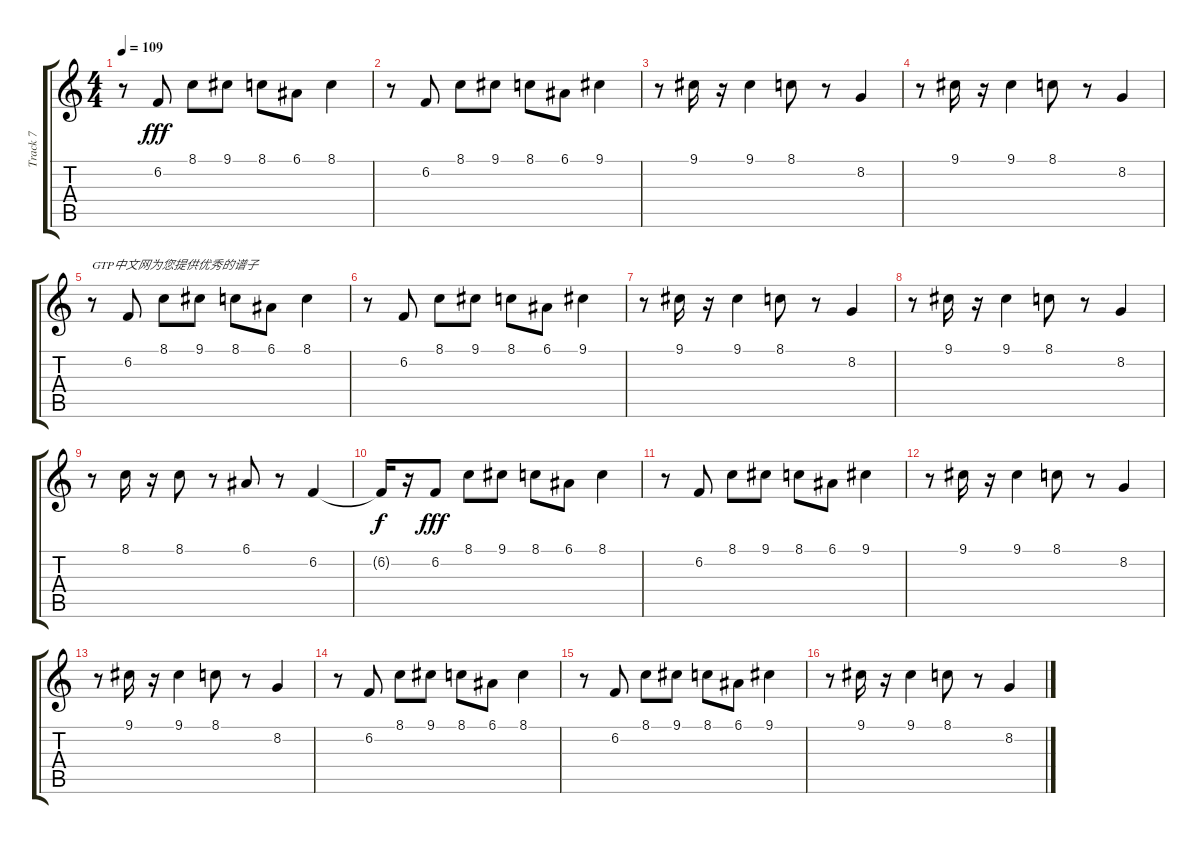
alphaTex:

\track ("Track 7" "Track 7") {instrument lead1square}
\staff {score tabs}
\tuning (E4 B3 G3 D3 A2 E2) {hide}
\ts (4 4)
\tempo 109
\clef g2
\ks c
r.8{dy fff instrument lead1square} 6.2.8 8.1.8 9.1.8 8.1.8 6.1.8 8.1.4 |
r.8 6.2.8 8.1.8 9.1.8 8.1.8 6.1.8 9.1.4 |
r.8 9.1.16 r.16 9.1.4 8.1.8 r.8 8.2.4 |
r.8 9.1.16 r.16 9.1.4 8.1.8 r.8 8.2.4 |
r.8{txt "GTP中文网为您提供优秀的谱子"} 6.2.8 8.1.8 9.1.8 8.1.8 6.1.8 8.1.4 |
r.8 6.2.8 8.1.8 9.1.8 8.1.8 6.1.8 9.1.4 |
r.8 9.1.16 r.16 9.1.4 8.1.8 r.8 8.2.4 |
r.8 9.1.16 r.16 9.1.4 8.1.8 r.8 8.2.4 |
r.8 8.1.16 r.16 8.1.8 r.8 6.1.8 r.8 6.2.4 |
6.2{t}.16{dy f} r.16 6.2.8{dy fff} 8.1.8 9.1.8 8.1.8 6.1.8 8.1.4 |
r.8 6.2.8 8.1.8 9.1.8 8.1.8 6.1.8 9.1.4 |
r.8 9.1.16 r.16 9.1.4 8.1.8 r.8 8.2.4 |
r.8 9.1.16 r.16 9.1.4 8.1.8 r.8 8.2.4 |
r.8 6.2.8 8.1.8 9.1.8 8.1.8 6.1.8 8.1.4 |
r.8 6.2.8 8.1.8 9.1.8 8.1.8 6.1.8 9.1.4 |
r.8 9.1.16 r.16 9.1.4 8.1.8 r.8 8.2.4
